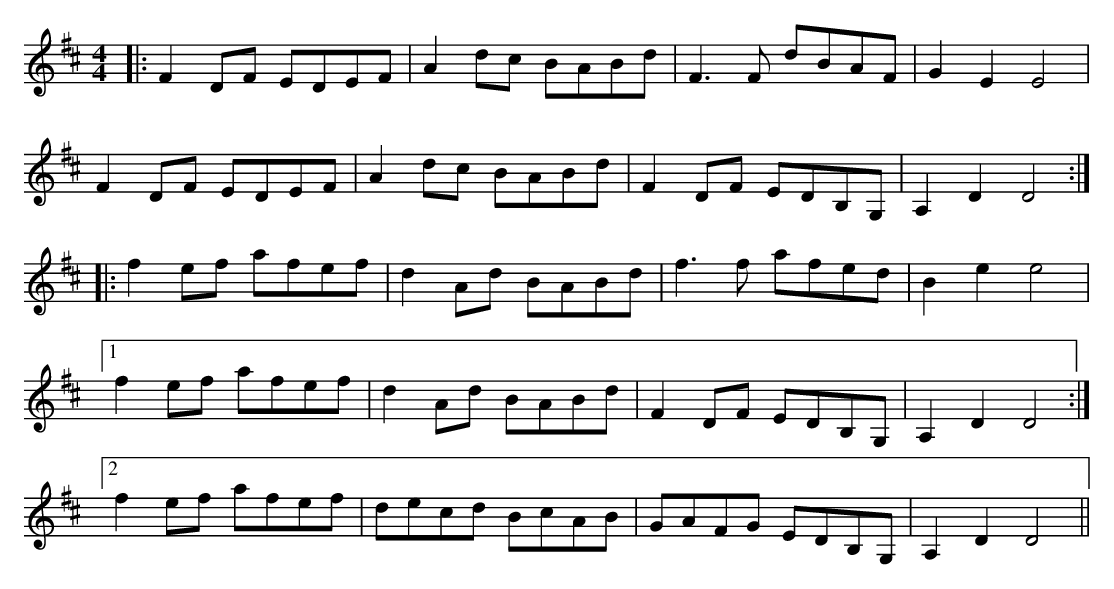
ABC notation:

X:1
M:4/4
K:D
|:F2DF EDEF|A2dc BABd|F3F dBAF|G2E2 E4|
F2DF EDEF|A2dc BABd|F2DF EDB,G,|A,2D2 D4:|
|:f2ef afef|d2Ad BABd|f3f afed|B2e2 e4|
[1 f2ef afef|d2Ad BABd|F2DF EDB,G,|A,2D2 D4:|
[2 f2ef afef|decd BcAB|GAFG EDB,G,|A,2D2 D4||
